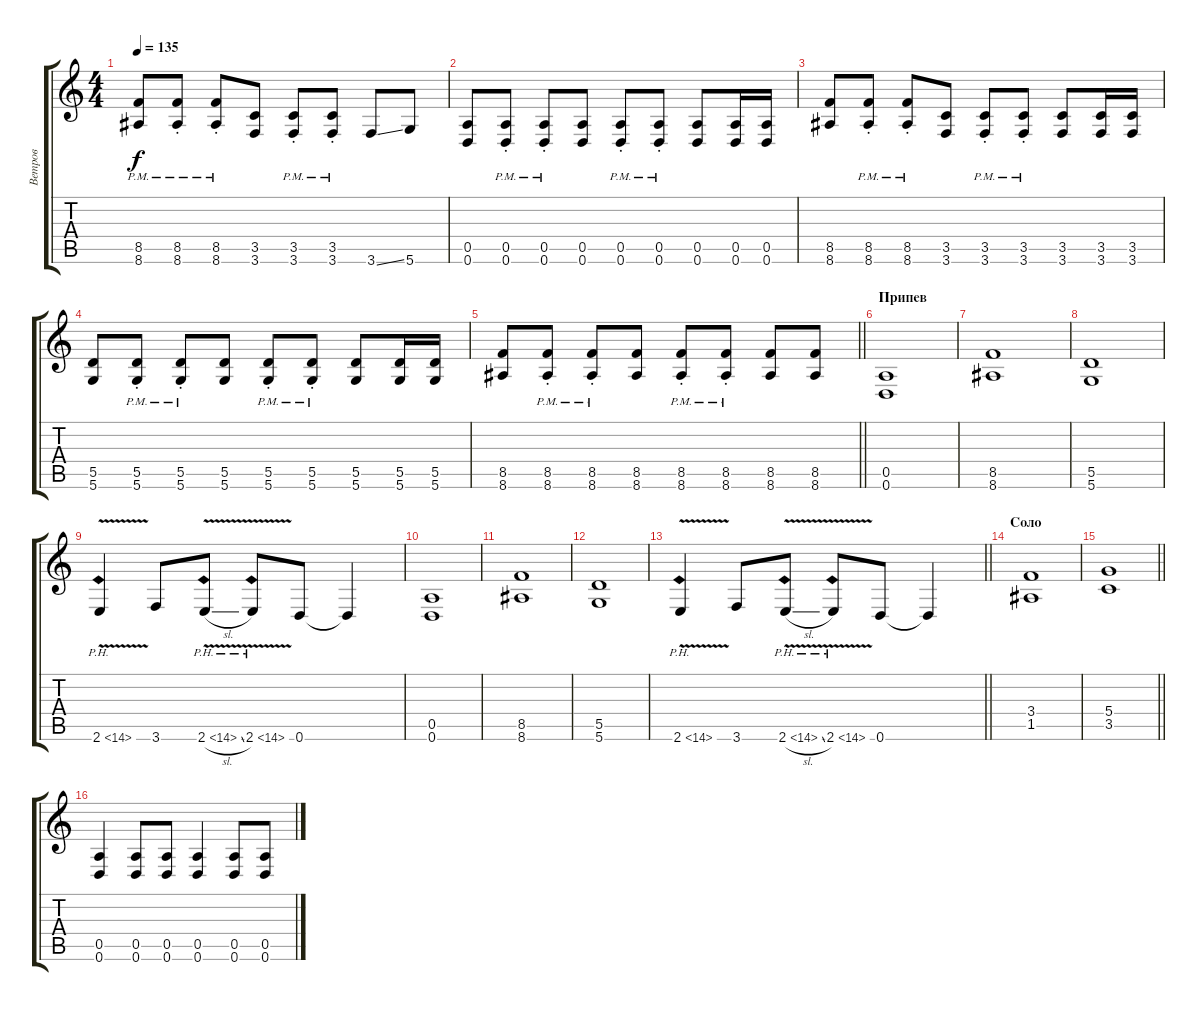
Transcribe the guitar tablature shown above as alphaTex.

\track ("Ветров" "Ветров") {instrument distortionguitar}
\staff {score tabs}
\tuning (E4 A3 G3 D3 A2 D2) {hide}
\ts (4 4)
\tempo 135
\clef g2
\ks c
(8.5{pm} 8.6).8{dy f} (8.5{pm st} 8.6{pm st}).8 (8.5{pm st} 8.6{pm st}).8 (3.5 3.6).8 (3.5{pm} 3.6{st}).8 (3.5{pm} 3.6{st}).8 3.6{ss}.8 5.6.8 |
(0.5 0.6).8 (0.5{pm st} 0.6{st}).8 (0.5{pm st} 0.6{st}).8 (0.5 0.6).8 (0.5{st} 0.6{pm st}).8 (0.5{st} 0.6{pm st}).8 (0.5 0.6).8 (0.5 0.6).16 (0.5 0.6).16 |
(8.5 8.6).8 (8.5{pm st} 8.6{pm st}).8 (8.5{pm st} 8.6{pm st}).8 (3.5 3.6).8 (3.5{pm} 3.6{st}).8 (3.5{pm} 3.6{st}).8 (3.5 3.6).8 (3.5 3.6).16 (3.5 3.6).16 |
(5.5 5.6).8 (5.5{pm st} 5.6{pm st}).8 (5.5{pm st} 5.6{pm st}).8 (5.5 5.6).8 (5.5{pm st} 5.6{pm st}).8 (5.5{pm st} 5.6{pm st}).8 (5.5 5.6).8 (5.5 5.6).16 (5.5 5.6).16 |
\barLineRight lightlight
(8.5 8.6).8 (8.5{pm st} 8.6{pm st}).8 (8.5{pm st} 8.6{pm st}).8 (8.5 8.6).8 (8.5{pm st} 8.6{pm st}).8 (8.5{pm st} 8.6{pm st}).8 (8.5 8.6).8 (8.5 8.6).8 |
\section ("" "Припев")
(0.5 0.6).1 |
(8.5 8.6).1 |
(5.5 5.6).1 |
2.6{ph 12 v}.4 3.6.8 2.6{ph 12 v sl}.8 2.6{ph 12 v}.8 0.6.8 0.6{t}.4 |
(0.5 0.6).1 |
(8.5 8.6).1 |
(5.5 5.6).1 |
\barLineRight lightlight
2.6{ph 12 v}.4 3.6.8 2.6{ph 12 v sl}.8 2.6{ph 12 v}.8 0.6.8 0.6{t}.4 |
\section ("" "Соло")
(3.4 1.5).1 |
\barLineRight lightlight
(5.4 3.5).1 |
(0.5 0.6).4 (0.5 0.6).8 (0.5 0.6).8 (0.5 0.6).4 (0.5 0.6).8 (0.5 0.6).8
